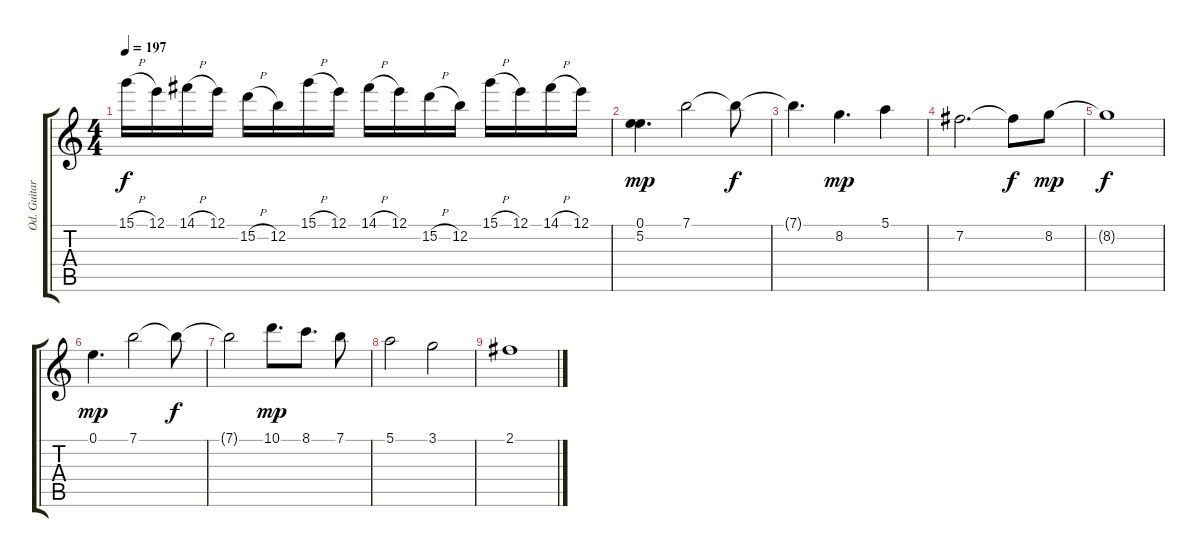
\track ("Od. Guitar 1" "Od. Guitar") {instrument overdrivenguitar}
\staff {score tabs}
\tuning (E4 B3 G3 D3 A2 E2) {hide}
\ts (4 4)
\tempo 197
\clef g2
\ks c
15.1{h}.16{dy f} 12.1.16 14.1{h}.16 12.1.16 15.2{h}.16 12.2.16 15.1{h}.16 12.1.16 14.1{h}.16 12.1.16 15.2{h}.16 12.2.16 15.1{h}.16 12.1.16 14.1{h}.16 12.1.16 |
(0.1 5.2).4{d dy mp} 7.1.2 7.1{t}.8{dy f} |
7.1{t}.4{d} 8.2.4{d dy mp} 5.1.4 |
7.2.2{d} 7.2{t}.8{dy f} 8.2.8{dy mp} |
8.2{t}.1{dy f} |
0.1.4{d dy mp} 7.1.2 7.1{t}.8{dy f} |
7.1{t}.2 10.1.8{d dy mp} 8.1.8{d} 7.1.8 |
5.1.2 3.1.2 |
2.1.1
